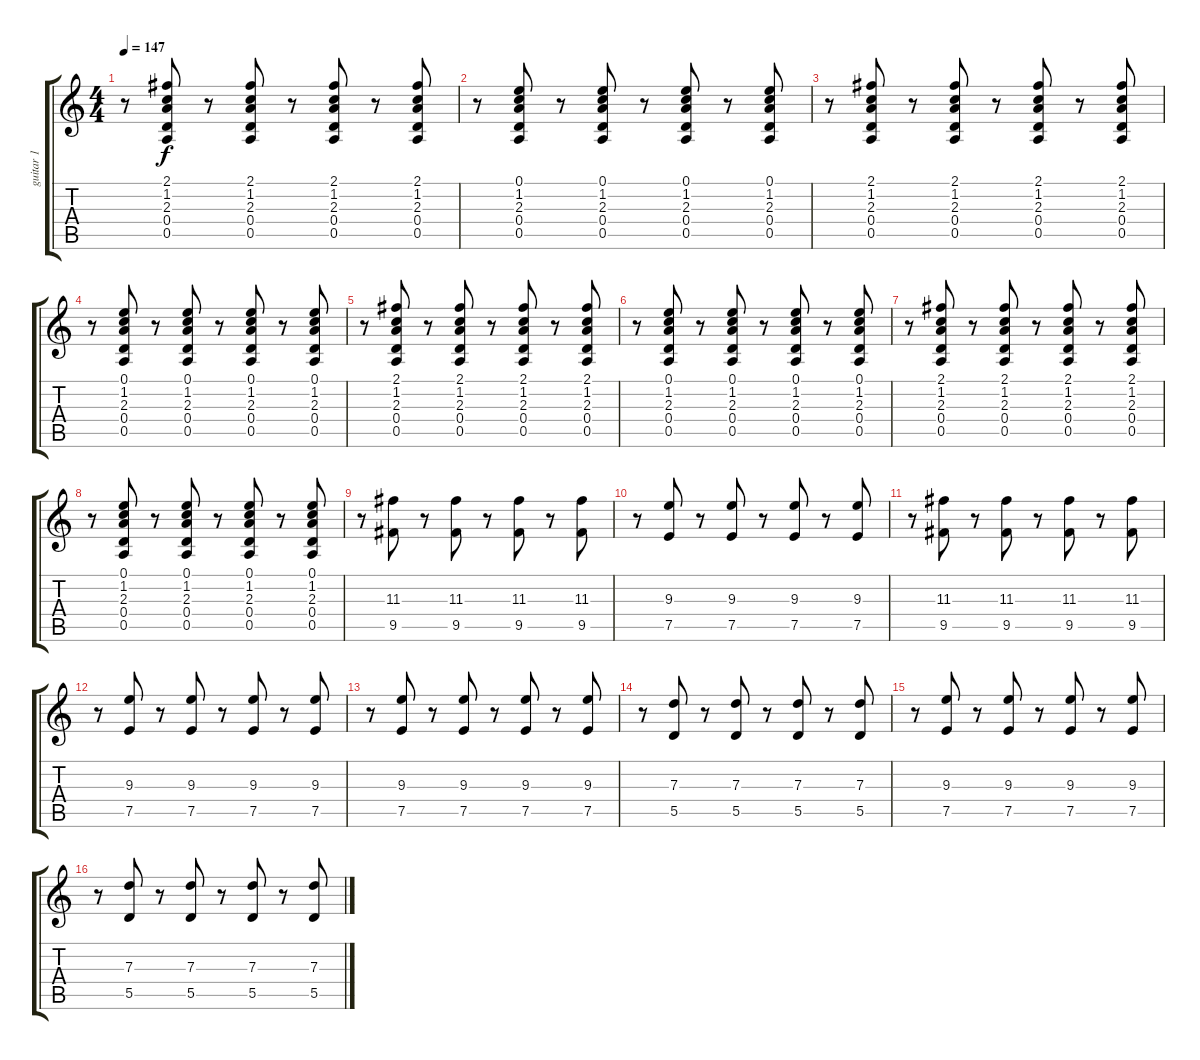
\track ("guitar 1" "guitar 1") {instrument overdrivenguitar}
\staff {score tabs}
\tuning (E4 B3 G3 D3 A2 E2) {hide}
\ts (4 4)
\tempo 147
\clef g2
\ks c
r.8{dy f instrument overdrivenguitar} (2.1 1.2 2.3 0.4 0.5).8 r.8 (2.1 1.2 2.3 0.4 0.5).8 r.8 (2.1 1.2 2.3 0.4 0.5).8 r.8 (2.1 1.2 2.3 0.4 0.5).8 |
r.8 (0.1 1.2 2.3 0.4 0.5).8 r.8 (0.1 1.2 2.3 0.4 0.5).8 r.8 (0.1 1.2 2.3 0.4 0.5).8 r.8 (0.1 1.2 2.3 0.4 0.5).8 |
r.8 (2.1 1.2 2.3 0.4 0.5).8 r.8 (2.1 1.2 2.3 0.4 0.5).8 r.8 (2.1 1.2 2.3 0.4 0.5).8 r.8 (2.1 1.2 2.3 0.4 0.5).8 |
r.8 (0.1 1.2 2.3 0.4 0.5).8 r.8 (0.1 1.2 2.3 0.4 0.5).8 r.8 (0.1 1.2 2.3 0.4 0.5).8 r.8 (0.1 1.2 2.3 0.4 0.5).8 |
r.8 (2.1 1.2 2.3 0.4 0.5).8 r.8 (2.1 1.2 2.3 0.4 0.5).8 r.8 (2.1 1.2 2.3 0.4 0.5).8 r.8 (2.1 1.2 2.3 0.4 0.5).8 |
r.8 (0.1 1.2 2.3 0.4 0.5).8 r.8 (0.1 1.2 2.3 0.4 0.5).8 r.8 (0.1 1.2 2.3 0.4 0.5).8 r.8 (0.1 1.2 2.3 0.4 0.5).8 |
r.8 (2.1 1.2 2.3 0.4 0.5).8 r.8 (2.1 1.2 2.3 0.4 0.5).8 r.8 (2.1 1.2 2.3 0.4 0.5).8 r.8 (2.1 1.2 2.3 0.4 0.5).8 |
r.8 (0.1 1.2 2.3 0.4 0.5).8 r.8 (0.1 1.2 2.3 0.4 0.5).8 r.8 (0.1 1.2 2.3 0.4 0.5).8 r.8 (0.1 1.2 2.3 0.4 0.5).8 |
r.8 (11.3 9.5).8 r.8 (11.3 9.5).8 r.8 (11.3 9.5).8 r.8 (11.3 9.5).8 |
r.8 (9.3 7.5).8 r.8 (9.3 7.5).8 r.8 (9.3 7.5).8 r.8 (9.3 7.5).8 |
r.8 (11.3 9.5).8 r.8 (11.3 9.5).8 r.8 (11.3 9.5).8 r.8 (11.3 9.5).8 |
r.8 (9.3 7.5).8 r.8 (9.3 7.5).8 r.8 (9.3 7.5).8 r.8 (9.3 7.5).8 |
r.8 (9.3 7.5).8 r.8 (9.3 7.5).8 r.8 (9.3 7.5).8 r.8 (9.3 7.5).8 |
r.8 (7.3 5.5).8 r.8 (7.3 5.5).8 r.8 (7.3 5.5).8 r.8 (7.3 5.5).8 |
r.8 (9.3 7.5).8 r.8 (9.3 7.5).8 r.8 (9.3 7.5).8 r.8 (9.3 7.5).8 |
r.8 (7.3 5.5).8 r.8 (7.3 5.5).8 r.8 (7.3 5.5).8 r.8 (7.3 5.5).8
